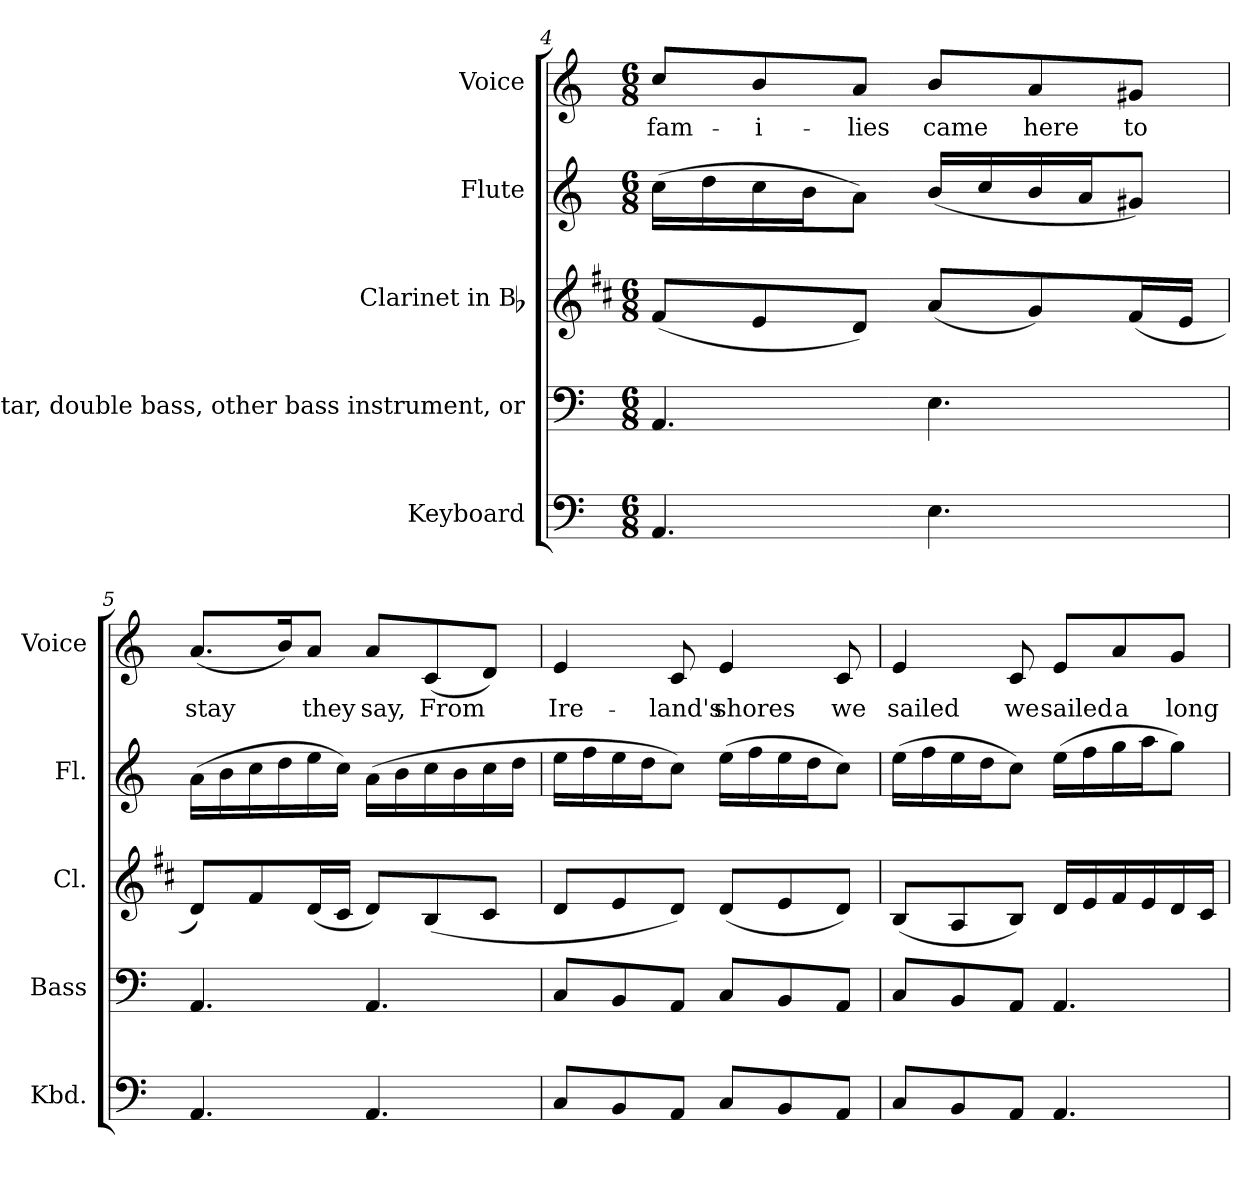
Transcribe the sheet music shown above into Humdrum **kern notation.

**kern	**kern	**kern	**kern	**kern	**text
*part5	*part4	*part3	*part2	*part1	*part1
*staff5	*staff4	*staff3	*staff2	*staff1	*staff1
*I"Keyboard	*I"Bass guitar, double bass, other bass instrument,  or	*I"Clarinet in Bb	*I"Flute	*I"Voice	*
*I'Kbd.	*I'Bass	*I'Cl.	*I'Fl.	*I'Voice	*
*clefF4	*clefF4	*clefG2	*clefG2	*clefG2	*
*	*ITrd7c12	*ITrd1c2	*	*	*
*k[]	*k[]	*k[]	*k[]	*k[]	*
*C:	*C:	*C:	*C:	*C:	*
*M6/8	*M6/8	*M6/8	*M6/8	*M6/8	*
=4	=4	=4	=4	=4	=4
!	!	!	!	!	!LO:LY:b:color=#000000
4.AAi/	4.AAAi/	(8ei/L	(16cci\LL	8cci/L	fam-
.	.	.	16ddi\	.	.
!	!	!	!	!	!LO:LY:b:color=#000000
.	.	8di/	16cci\	8bi/	-i-
.	.	.	16bi\J	.	.
!	!	!	!	!	!LO:LY:b:color=#000000
.	.	8ci/J)	8ai\J)	8ai/J	-lies
!	!	!	!	!	!LO:LY:b:color=#000000
4.Ei\	4.EEi\	(8gi/L	(16bi/LL	8bi/L	came
.	.	.	16cci/	.	.
!	!	!	!	!	!LO:LY:b:color=#000000
.	.	8fi/)	16bi/	8ai/	here
.	.	.	16ai/J	.	.
!	!	!	!	!	!LO:LY:b:color=#000000
.	.	(16ei/L	8g#Xi/J)	8g#Xi/J	to
.	.	16di/JJ	.	.	.
=5	=5	=5	=5	=5	=5
!	!	!	!	!	!LO:LY:b:color=#000000
4.AAi/	4.AAAi/	8ci/L)	(16ai\LL	(8.ai/L	stay
.	.	.	16bi\	.	.
.	.	8ei/	16cci\	.	.
.	.	.	16ddi\	16bi/K)	.
!	!	!	!	!	!LO:LY:b:color=#000000
.	.	(16ci/L	16eei\	8ai/J	they
.	.	16Bi/JJ	16cci\JJ)	.	.
!	!	!	!	!	!LO:LY:b:color=#000000
4.AAi/	4.AAAi/	8ci/L)	(16ai\LL	8ai/L	say,
.	.	.	16bi\	.	.
!	!	!	!	!	!LO:LY:b:color=#000000
.	.	(8Ai/	16cci\	(8ci/	From
.	.	.	16bi\	.	.
.	.	8Bi/J	16cci\	8di/J)	.
.	.	.	16ddi\JJ	.	.
!!LO:LB:g=z
=6	=6	=6	=6	=6	=6
!	!	!	!	!	!LO:LY:b:color=#000000
8Ci/L	8CCi/L	8ci/L	16eei\LL	4ei/	Ire-
.	.	.	16ffi\	.	.
8BBi/	8BBBi/	8di/	16eei\	.	.
.	.	.	16ddi\J	.	.
!	!	!	!	!	!LO:LY:b:color=#000000
8AAi/J	8AAAi/J	8ci/J)	8cci\J)	8ci/	-land's
!	!	!	!	!	!LO:LY:b:color=#000000
8Ci/L	8CCi/L	(8ci/L	(16eei\LL	4ei/	shores
.	.	.	16ffi\	.	.
8BBi/	8BBBi/	8di/	16eei\	.	.
.	.	.	16ddi\J	.	.
!	!	!	!	!	!LO:LY:b:color=#000000
8AAi/J	8AAAi/J	8ci/J)	8cci\J)	8ci/	we
=7	=7	=7	=7	=7	=7
!	!	!	!	!	!LO:LY:b:color=#000000
8Ci/L	8CCi/L	(8Ai/L	(16eei\LL	4ei/	sailed
.	.	.	16ffi\	.	.
8BBi/	8BBBi/	8Gi/	16eei\	.	.
.	.	.	16ddi\J	.	.
!	!	!	!	!	!LO:LY:b:color=#000000
8AAi/J	8AAAi/J	8Ai/J)	8cci\J)	8ci/	we
!	!	!	!	!	!LO:LY:b:color=#000000
4.AAi/	4.AAAi/	16ci/LL	(16eei\LL	8ei/L	sailed
.	.	16di/	16ffi\	.	.
!	!	!	!	!	!LO:LY:b:color=#000000
.	.	16ei/	16ggi\	8ai/	a
.	.	16di/	16aai\J	.	.
!	!	!	!	!	!LO:LY:b:color=#000000
.	.	16ci/	8ggi\J)	8gi/J	long
.	.	16Bi/JJ	.	.	.
=	=	=	=	=	=
*-	*-	*-	*-	*-	*-
